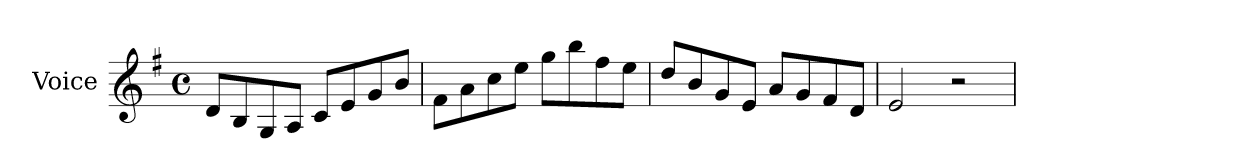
**kern
*part1
*staff1
*I"Voice
*I'Voice
*clefG2
*k[f#]
*M4/4
*met(c)
=1
8d/L
8B/
8G/
8A/J
8c/L
8e/
8g/
8b/J
=2
8f#\L
8a\
8cc\
8ee\J
8gg\L
8bb\
8ff#\
8ee\J
=3
8dd/L
8b/
8g/
8e/J
8a/L
8g/
8f#/
8d/J
=4
2e/
2rcc
=
*-
